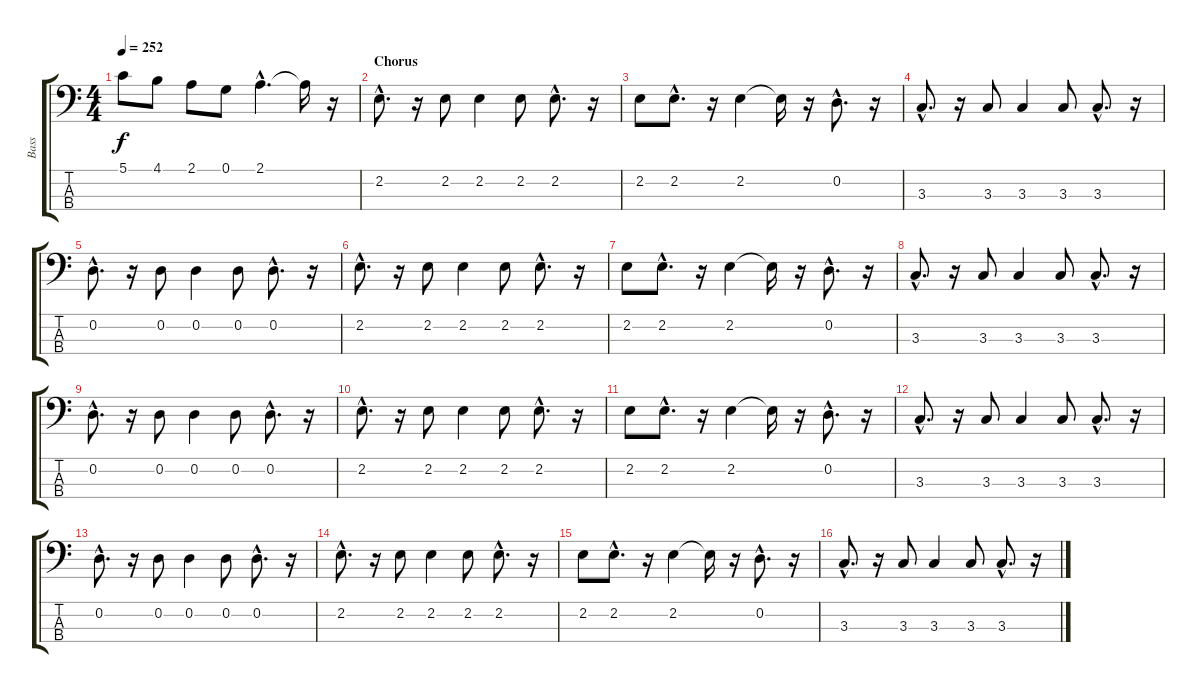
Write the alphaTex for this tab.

\track ("Bass" "Bass") {instrument electricbassfinger}
\staff {score tabs}
\tuning (G2 D2 A1 E1) {hide}
\ts (4 4)
\tempo 252
\clef f4
\ks c
5.1.8{dy f} 4.1.8 2.1.8 0.1.8 2.1{hac}.4{d} 2.1{t}.16 r.16 |
\section ("" "Chorus")
2.2{hac}.8{d} r.16 2.2.8 2.2.4 2.2.8 2.2{hac}.8{d} r.16 |
2.2.8 2.2{hac}.8{d} r.16 2.2.4 2.2{t}.16 r.16 0.2{hac}.8{d} r.16 |
3.3{hac}.8{d} r.16 3.3.8 3.3.4 3.3.8 3.3{hac}.8{d} r.16 |
0.2{hac}.8{d} r.16 0.2.8 0.2.4 0.2.8 0.2{hac}.8{d} r.16 |
2.2{hac}.8{d} r.16 2.2.8 2.2.4 2.2.8 2.2{hac}.8{d} r.16 |
2.2.8 2.2{hac}.8{d} r.16 2.2.4 2.2{t}.16 r.16 0.2{hac}.8{d} r.16 |
3.3{hac}.8{d} r.16 3.3.8 3.3.4 3.3.8 3.3{hac}.8{d} r.16 |
0.2{hac}.8{d} r.16 0.2.8 0.2.4 0.2.8 0.2{hac}.8{d} r.16 |
2.2{hac}.8{d} r.16 2.2.8 2.2.4 2.2.8 2.2{hac}.8{d} r.16 |
2.2.8 2.2{hac}.8{d} r.16 2.2.4 2.2{t}.16 r.16 0.2{hac}.8{d} r.16 |
3.3{hac}.8{d} r.16 3.3.8 3.3.4 3.3.8 3.3{hac}.8{d} r.16 |
0.2{hac}.8{d} r.16 0.2.8 0.2.4 0.2.8 0.2{hac}.8{d} r.16 |
2.2{hac}.8{d} r.16 2.2.8 2.2.4 2.2.8 2.2{hac}.8{d} r.16 |
2.2.8 2.2{hac}.8{d} r.16 2.2.4 2.2{t}.16 r.16 0.2{hac}.8{d} r.16 |
3.3{hac}.8{d} r.16 3.3.8 3.3.4 3.3.8 3.3{hac}.8{d} r.16
